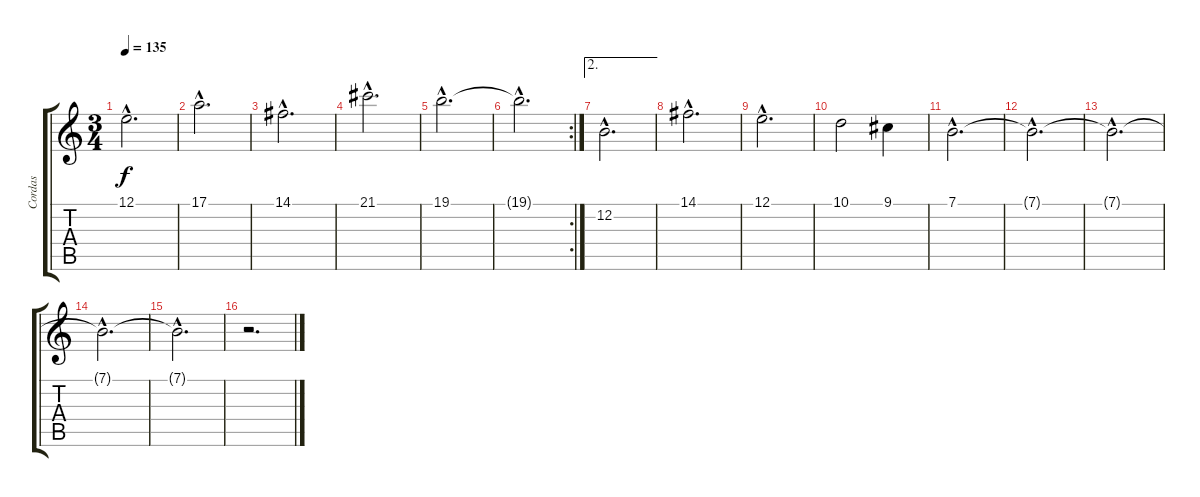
\track ("Cordas" "Cordas") {instrument stringensemble1}
\staff {score tabs}
\tuning (E4 B3 G3 D3 A2 E2) {hide}
\ts (3 4)
\tempo 135
\clef g2
\ks c
12.1{hac}.2{d dy f} |
17.1{hac}.2{d} |
14.1{hac}.2{d} |
21.1{hac}.2{d} |
19.1{hac}.2{d} |
\rc 2
19.1{hac t}.2{d} |
\ae 2
12.2{hac}.2{d} |
14.1{hac}.2{d} |
12.1{hac}.2{d} |
10.1.2 9.1.4 |
7.1{hac}.2{d} |
7.1{hac t}.2{d} |
7.1{hac t}.2{d} |
7.1{hac t}.2{d} |
7.1{hac t}.2{d} |
r.2{d}
